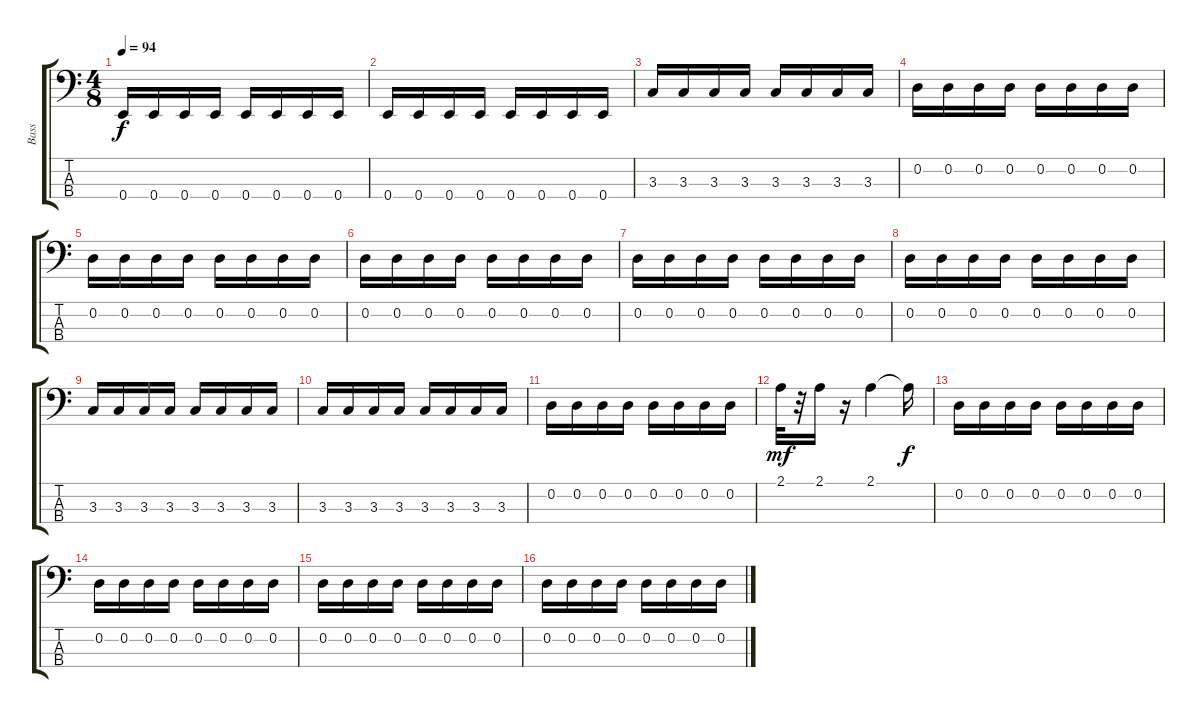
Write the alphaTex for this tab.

\track ("Bass" "Bass") {instrument electricbasspick}
\staff {score tabs}
\tuning (G2 D2 A1 E1) {hide}
\ts (4 8)
\tempo 94
\clef f4
\ks c
0.4.16{dy f} 0.4.16 0.4.16 0.4.16 0.4.16 0.4.16 0.4.16 0.4.16 |
0.4.16 0.4.16 0.4.16 0.4.16 0.4.16 0.4.16 0.4.16 0.4.16 |
3.3.16 3.3.16 3.3.16 3.3.16 3.3.16 3.3.16 3.3.16 3.3.16 |
0.2.16 0.2.16 0.2.16 0.2.16 0.2.16 0.2.16 0.2.16 0.2.16 |
0.2.16 0.2.16 0.2.16 0.2.16 0.2.16 0.2.16 0.2.16 0.2.16 |
0.2.16 0.2.16 0.2.16 0.2.16 0.2.16 0.2.16 0.2.16 0.2.16 |
0.2.16 0.2.16 0.2.16 0.2.16 0.2.16 0.2.16 0.2.16 0.2.16 |
0.2.16 0.2.16 0.2.16 0.2.16 0.2.16 0.2.16 0.2.16 0.2.16 |
3.3.16 3.3.16 3.3.16 3.3.16 3.3.16 3.3.16 3.3.16 3.3.16 |
3.3.16 3.3.16 3.3.16 3.3.16 3.3.16 3.3.16 3.3.16 3.3.16 |
0.2.16 0.2.16 0.2.16 0.2.16 0.2.16 0.2.16 0.2.16 0.2.16 |
2.1.32{dy mf} r.32 2.1.16 r.16 2.1.4 2.1{t}.16{dy f} |
0.2.16 0.2.16 0.2.16 0.2.16 0.2.16 0.2.16 0.2.16 0.2.16 |
0.2.16 0.2.16 0.2.16 0.2.16 0.2.16 0.2.16 0.2.16 0.2.16 |
0.2.16 0.2.16 0.2.16 0.2.16 0.2.16 0.2.16 0.2.16 0.2.16 |
0.2.16 0.2.16 0.2.16 0.2.16 0.2.16 0.2.16 0.2.16 0.2.16
